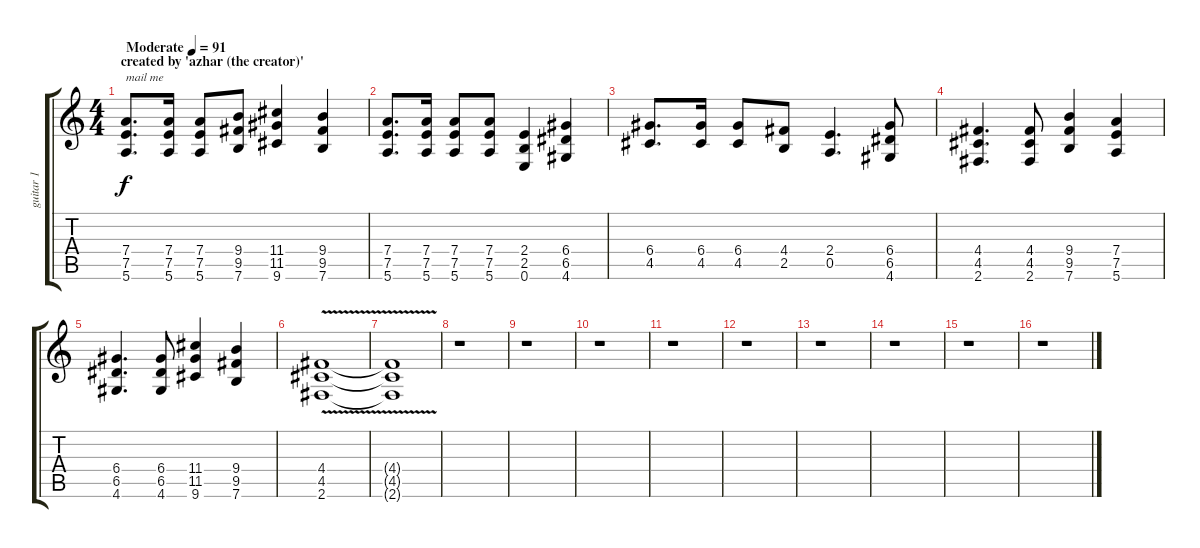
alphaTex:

\track ("guitar 1" "guitar 1") {instrument distortionguitar}
\staff {score tabs}
\tuning (E4 B3 G3 D3 A2 E2) {hide}
\ts (4 4)
\section ("" "created by 'azhar (the creator)'")
\tempo (91 "Moderate")
\clef g2
\ks c
(7.4 7.5 5.6).8{d txt "mail me" dy f instrument distortionguitar} (7.4 7.5 5.6).16 (7.4 7.5 5.6).8 (9.4 9.5 7.6).8 (11.4 11.5 9.6).4 (9.4 9.5 7.6).4 |
(7.4 7.5 5.6).8{d} (7.4 7.5 5.6).16 (7.4 7.5 5.6).8 (7.4 7.5 5.6).8 (2.4 2.5 0.6).4 (6.4 6.5 4.6).4 |
(6.4 4.5).8{d} (6.4 4.5).16 (6.4 4.5).8 (4.4 2.5).8 (2.4 0.5).4{d} (6.4 6.5 4.6).8 |
(4.4 4.5 2.6).4{d} (4.4 4.5 2.6).8 (9.4 9.5 7.6).4 (7.4 7.5 5.6).4 |
(6.4 6.5 4.6).4{d} (6.4 6.5 4.6).8 (11.4 11.5 9.6).4 (9.4 9.5 7.6).4 |
(4.4{v} 4.5 2.6).1 |
(4.4{t} 4.5{t} 2.6{t}).1 |
r.1 |
r.1 |
r.1 |
r.1 |
r.1 |
r.1 |
r.1 |
r.1 |
r.1
